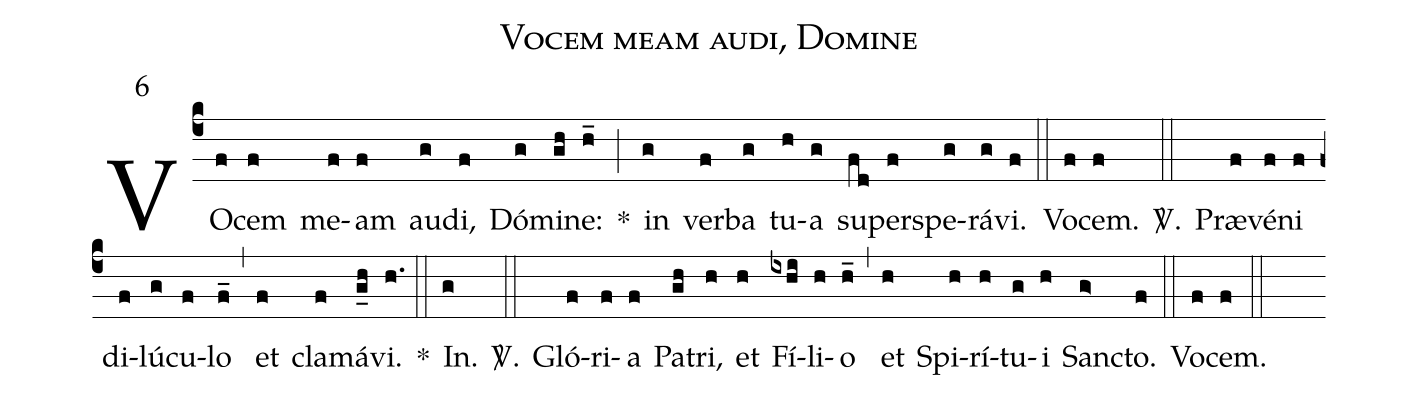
name: Vocem meam audi, Domine;
mode: 6;
%%
(c4)
VO(f)cem(f) me(f)am(f) au(g)di,(f) Dó(g)mi(gh)ne:(h_) *(;)
in(g) ver(f)ba(g) tu(h)a(g) su(fd)per(f)spe(g)rá(g)vi.(f) (::)
Vo(f)cem.(f) <sp>V/</sp>.(::)
Præ(f)vé(f)ni(f) di(f)lú(g)cu(f)lo(f_) (,)
et(f) cla(f)má(g_h)vi.(h.) *(::)
In.(g) <sp>V/</sp>.(::)
Gló(f)ri(f)a(f) Pa(gh)tri,(h) et(h) Fí(ixhi)li(h)o(h_) (,)
et(h) Spi(h)rí(h)tu(g)i(h) San(g>)cto.(f) (::)
Vo(f)cem.(f) (::)
